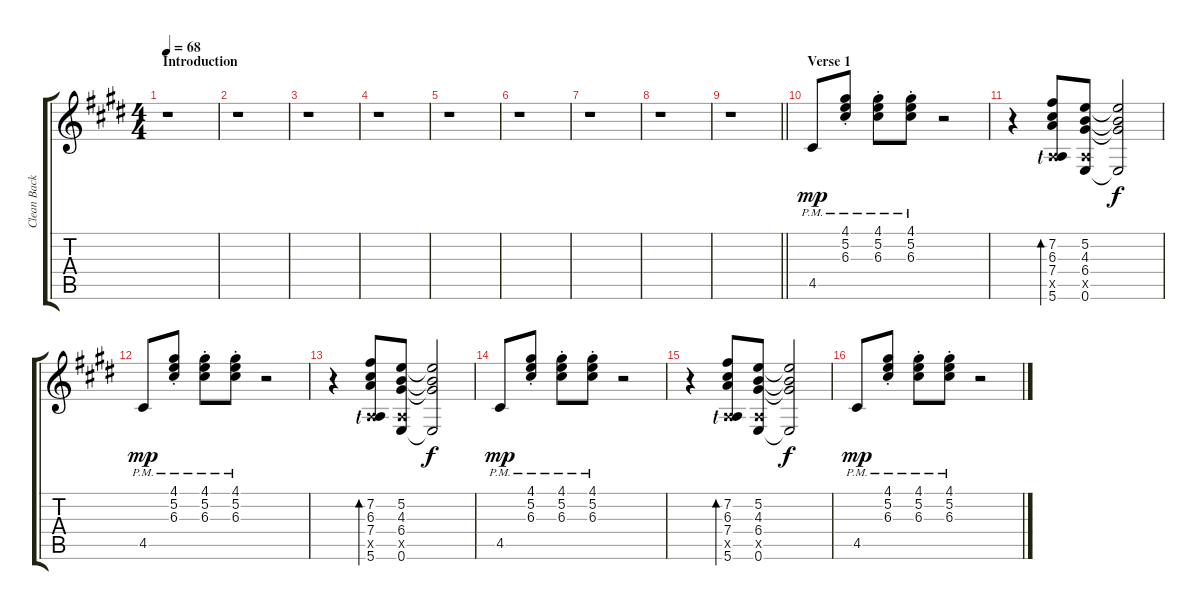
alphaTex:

\track ("Clean Backing" "Clean Back") {instrument electricguitarclean}
\staff {score tabs}
\tuning (E4 B3 G3 D3 A2 E2) {hide}
\ts (4 4)
\section ("" "Introduction")
\tempo 68
\clef g2
\ks e
r.1{dy mp instrument electricguitarclean} |
r.1 |
r.1 |
r.1 |
r.1 |
r.1 |
r.1 |
r.1 |
\barLineRight lightlight
r.1 |
\section ("" "Verse 1")
4.5{pm}.8 (4.1{pm st} 5.2{pm st} 6.3{pm st}).8 (4.1{pm st} 5.2{pm st} 6.3{pm st}).8 (4.1{pm st} 5.2{pm st} 6.3{pm st}).8 r.2 |
r.4 (7.2 6.3 7.4 0.5{x} 5.6{lf 1}).8{bd 240} (5.2 4.3 6.4 0.5{x} 0.6).8 (5.2{t} 4.3{t} 6.4{t} 0.6{t}).2{dy f} |
4.5{pm}.8{dy mp} (4.1{pm st} 5.2{pm st} 6.3{pm st}).8 (4.1{pm st} 5.2{pm st} 6.3{pm st}).8 (4.1{pm st} 5.2{pm st} 6.3{pm st}).8 r.2 |
r.4 (7.2 6.3 7.4 0.5{x} 5.6{lf 1}).8{bd 240} (5.2 4.3 6.4 0.5{x} 0.6).8 (5.2{t} 4.3{t} 6.4{t} 0.6{t}).2{dy f} |
4.5{pm}.8{dy mp} (4.1{pm st} 5.2{pm st} 6.3{pm st}).8 (4.1{pm st} 5.2{pm st} 6.3{pm st}).8 (4.1{pm st} 5.2{pm st} 6.3{pm st}).8 r.2 |
r.4 (7.2 6.3 7.4 0.5{x} 5.6{lf 1}).8{bd 240} (5.2 4.3 6.4 0.5{x} 0.6).8 (5.2{t} 4.3{t} 6.4{t} 0.6{t}).2{dy f} |
4.5{pm}.8{dy mp} (4.1{pm st} 5.2{pm st} 6.3{pm st}).8 (4.1{pm st} 5.2{pm st} 6.3{pm st}).8 (4.1{pm st} 5.2{pm st} 6.3{pm st}).8 r.2
